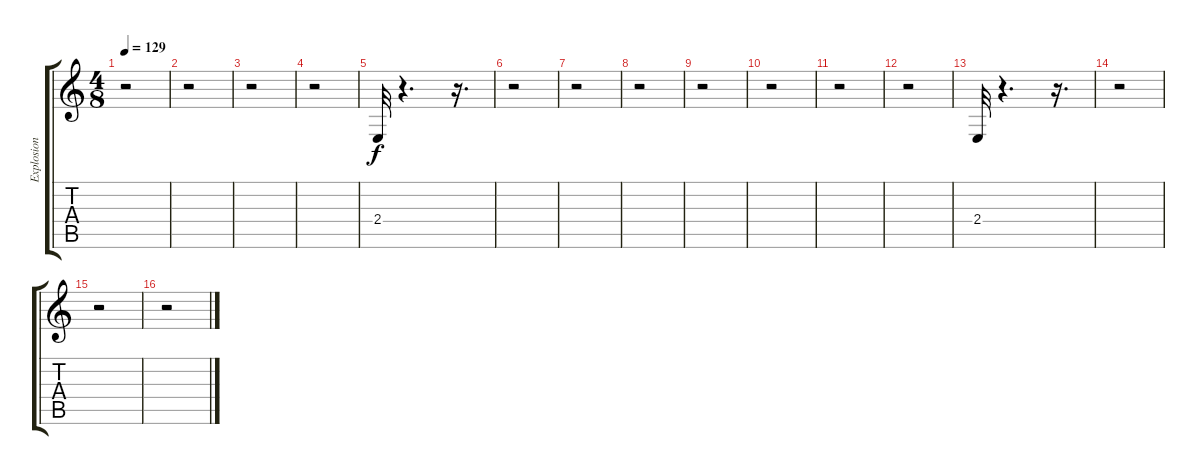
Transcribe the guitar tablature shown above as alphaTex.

\track ("Explosion" "Explosion") {instrument drawbarorgan}
\staff {score tabs}
\tuning (E4 B3 G3 D3 A2 E2) {hide}
\ts (4 8)
\tempo 129
\clef g2
\ks c
r.2{dy f} |
r.2 |
r.2 |
r.2 |
2.4.32 r.4{d} r.16{d} |
r.2 |
r.2 |
r.2 |
r.2 |
r.2 |
r.2 |
r.2 |
2.4.32 r.4{d} r.16{d} |
r.2 |
r.2 |
r.2
